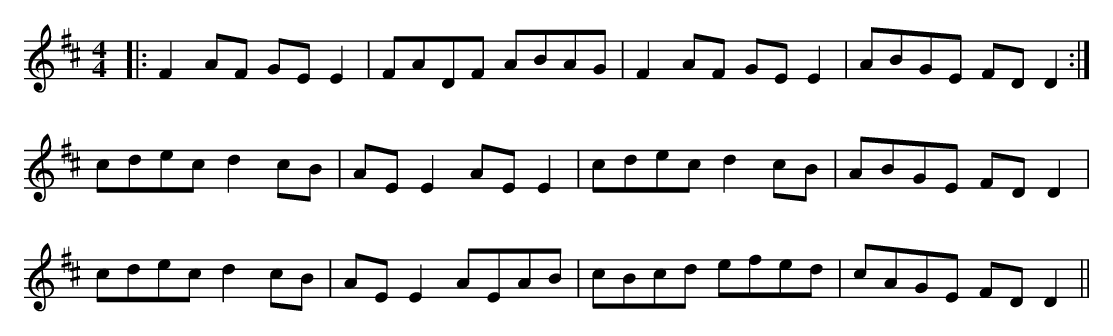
X:1
M:4/4
K:D
|:F2 AF GE E2|FADF ABAG|F2 AF GE E2|ABGE FD D2:|
cdec d2 cB|AE E2 AE E2|cdec d2 cB|ABGE FD D2|
cdec d2 cB|AE E2 AEAB|cBcd efed|cAGE FD D2||
